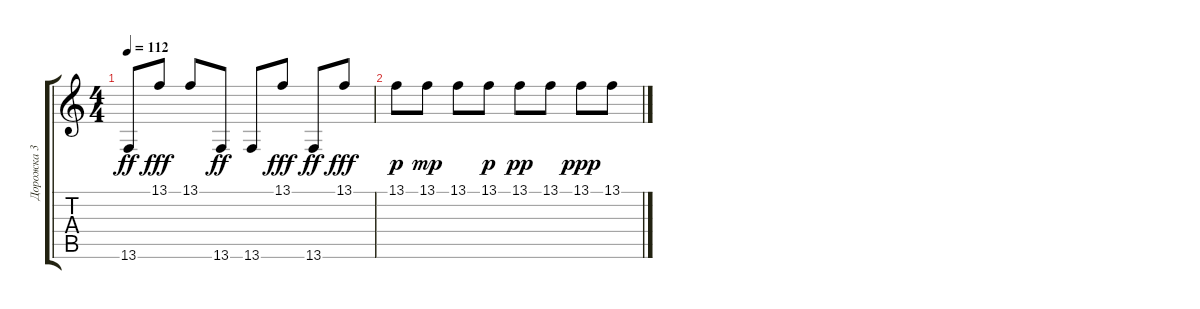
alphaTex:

\track ("Дорожка 3" "Дорожка 3") {instrument marimba}
\staff {score tabs}
\tuning (E4 B3 G3 D3 A2 E2) {hide}
\ts (4 4)
\tempo 112
\clef g2
\ks c
13.6.8{dy ff} 13.1.8{dy fff} 13.1.8 13.6.8{dy ff} 13.6.8 13.1.8{dy fff} 13.6.8{dy ff} 13.1.8{dy fff} |
13.1.8{dy p instrument guitarfretnoise} 13.1.8{dy mp} 13.1.8 13.1.8{dy p} 13.1.8{dy pp} 13.1.8 13.1.8{dy ppp} 13.1.8
